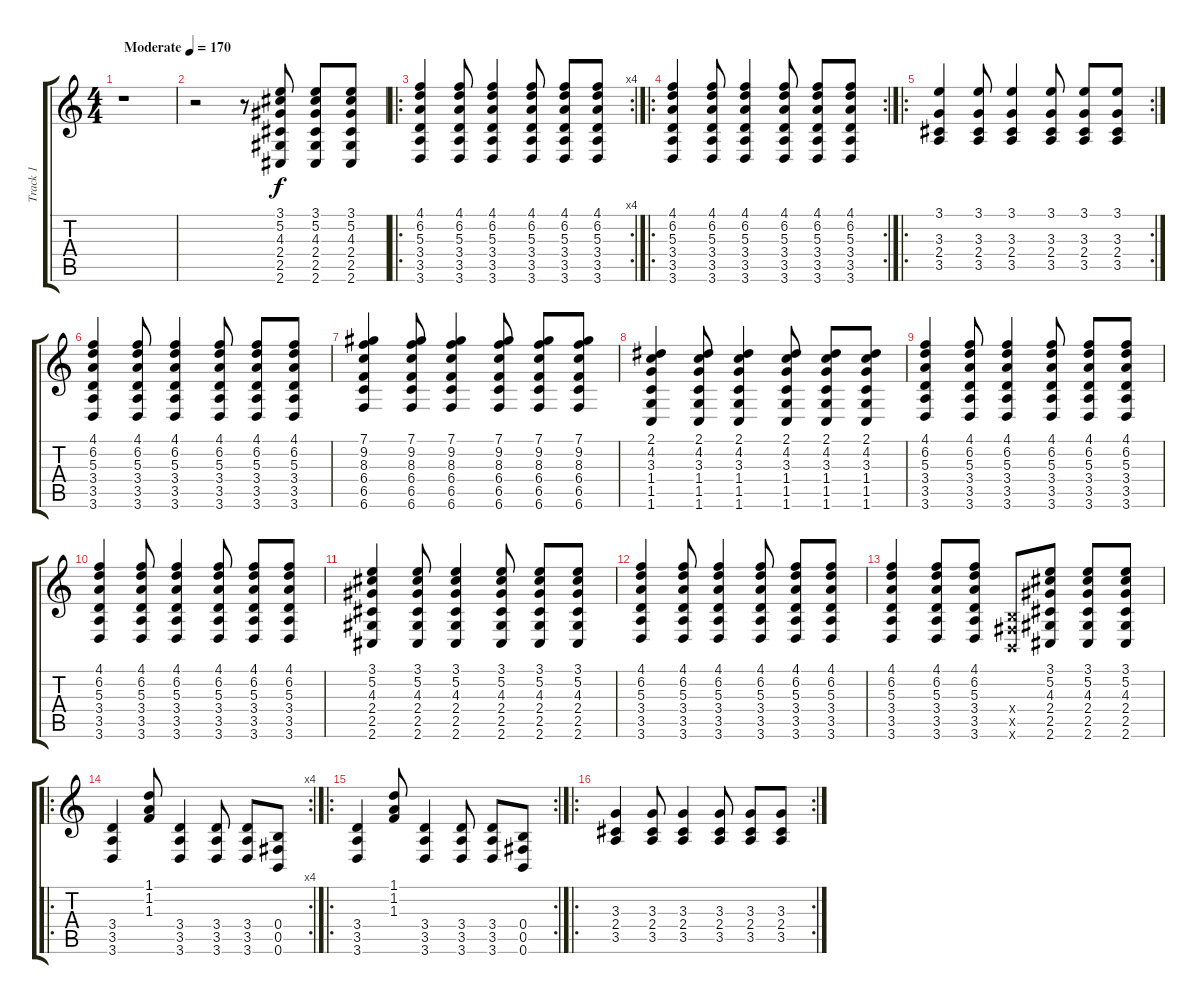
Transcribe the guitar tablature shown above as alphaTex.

\track ("Track 1" "Track 1") {instrument overdrivenguitar}
\staff {score tabs}
\tuning (Db4 Ab3 E3 B2 Gb2 B1) {hide}
\ts (4 4)
\tempo (170 "Moderate")
\clef g2
\ks c
r.1{dy f instrument overdrivenguitar} |
r.2 r.8 (3.1 5.2 4.3 2.4 2.5 2.6).8 (3.1 5.2 4.3 2.4 2.5 2.6).8 (3.1 5.2 4.3 2.4 2.5 2.6).8 |
\ro
\rc 4
(4.1 6.2 5.3 3.4 3.5 3.6).4 (4.1 6.2 5.3 3.4 3.5 3.6).8 (4.1 6.2 5.3 3.4 3.5 3.6).4 (4.1 6.2 5.3 3.4 3.5 3.6).8 (4.1 6.2 5.3 3.4 3.5 3.6).8 (4.1 6.2 5.3 3.4 3.5 3.6).8 |
\ro
\rc 2
(4.1 6.2 5.3 3.4 3.5 3.6).4 (4.1 6.2 5.3 3.4 3.5 3.6).8 (4.1 6.2 5.3 3.4 3.5 3.6).4 (4.1 6.2 5.3 3.4 3.5 3.6).8 (4.1 6.2 5.3 3.4 3.5 3.6).8 (4.1 6.2 5.3 3.4 3.5 3.6).8 |
\ro
\rc 2
(3.1 3.3 2.4 3.5).4 (3.1 3.3 2.4 3.5).8 (3.1 3.3 2.4 3.5).4 (3.1 3.3 2.4 3.5).8 (3.1 3.3 2.4 3.5).8 (3.1 3.3 2.4 3.5).8 |
(4.1 6.2 5.3 3.4 3.5 3.6).4 (4.1 6.2 5.3 3.4 3.5 3.6).8 (4.1 6.2 5.3 3.4 3.5 3.6).4 (4.1 6.2 5.3 3.4 3.5 3.6).8 (4.1 6.2 5.3 3.4 3.5 3.6).8 (4.1 6.2 5.3 3.4 3.5 3.6).8 |
(7.1 9.2 8.3 6.4 6.5 6.6).4 (7.1 9.2 8.3 6.4 6.5 6.6).8 (7.1 9.2 8.3 6.4 6.5 6.6).4 (7.1 9.2 8.3 6.4 6.5 6.6).8 (7.1 9.2 8.3 6.4 6.5 6.6).8 (7.1 9.2 8.3 6.4 6.5 6.6).8 |
(2.1 4.2 3.3 1.4 1.5 1.6).4 (2.1 4.2 3.3 1.4 1.5 1.6).8 (2.1 4.2 3.3 1.4 1.5 1.6).4 (2.1 4.2 3.3 1.4 1.5 1.6).8 (2.1 4.2 3.3 1.4 1.5 1.6).8 (2.1 4.2 3.3 1.4 1.5 1.6).8 |
(4.1 6.2 5.3 3.4 3.5 3.6).4 (4.1 6.2 5.3 3.4 3.5 3.6).8 (4.1 6.2 5.3 3.4 3.5 3.6).4 (4.1 6.2 5.3 3.4 3.5 3.6).8 (4.1 6.2 5.3 3.4 3.5 3.6).8 (4.1 6.2 5.3 3.4 3.5 3.6).8 |
(4.1 6.2 5.3 3.4 3.5 3.6).4 (4.1 6.2 5.3 3.4 3.5 3.6).8 (4.1 6.2 5.3 3.4 3.5 3.6).4 (4.1 6.2 5.3 3.4 3.5 3.6).8 (4.1 6.2 5.3 3.4 3.5 3.6).8 (4.1 6.2 5.3 3.4 3.5 3.6).8 |
(3.1 5.2 4.3 2.4 2.5 2.6).4 (3.1 5.2 4.3 2.4 2.5 2.6).8 (3.1 5.2 4.3 2.4 2.5 2.6).4 (3.1 5.2 4.3 2.4 2.5 2.6).8 (3.1 5.2 4.3 2.4 2.5 2.6).8 (3.1 5.2 4.3 2.4 2.5 2.6).8 |
(4.1 6.2 5.3 3.4 3.5 3.6).4 (4.1 6.2 5.3 3.4 3.5 3.6).8 (4.1 6.2 5.3 3.4 3.5 3.6).4 (4.1 6.2 5.3 3.4 3.5 3.6).8 (4.1 6.2 5.3 3.4 3.5 3.6).8 (4.1 6.2 5.3 3.4 3.5 3.6).8 |
(4.1 6.2 5.3 3.4 3.5 3.6).4 (4.1 6.2 5.3 3.4 3.5 3.6).8 (4.1 6.2 5.3 3.4 3.5 3.6).8 (0.4{x} 0.5{x} 0.6{x}).8 (3.1 5.2 4.3 2.4 2.5 2.6).8 (3.1 5.2 4.3 2.4 2.5 2.6).8 (3.1 5.2 4.3 2.4 2.5 2.6).8 |
\ro
\rc 4
(3.4 3.5 3.6).4 (1.1 1.2 1.3).8 (3.4 3.5 3.6).4 (3.4 3.5 3.6).8 (3.4 3.5 3.6).8 (0.4 0.5 0.6).8 |
\ro
\rc 2
(3.4 3.5 3.6).4 (1.1 1.2 1.3).8 (3.4 3.5 3.6).4 (3.4 3.5 3.6).8 (3.4 3.5 3.6).8 (0.4 0.5 0.6).8 |
\ro
\rc 2
(3.3 2.4 3.5).4 (3.3 2.4 3.5).8 (3.3 2.4 3.5).4 (3.3 2.4 3.5).8 (3.3 2.4 3.5).8 (3.3 2.4 3.5).8
